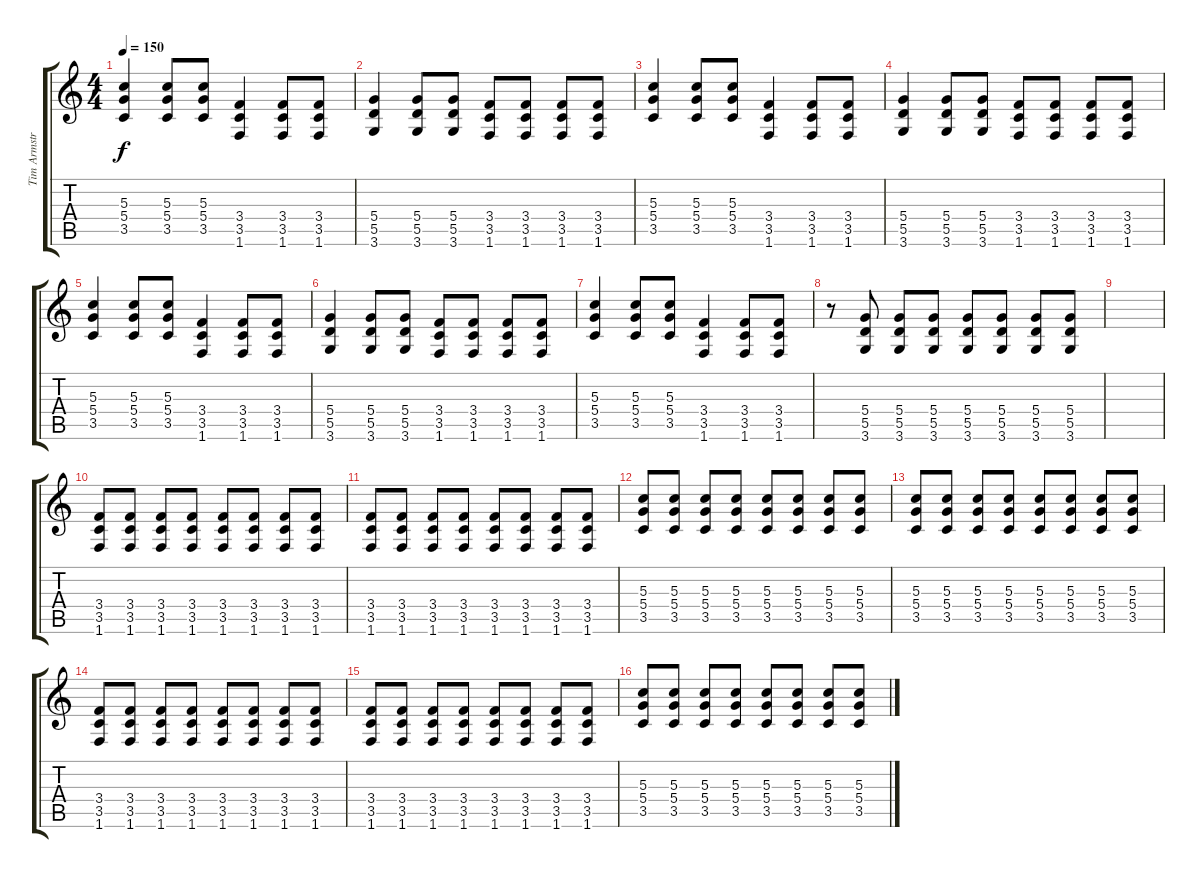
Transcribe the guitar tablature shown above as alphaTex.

\track ("Tim Armstrong" "Tim Armstr") {instrument distortionguitar}
\staff {score tabs}
\tuning (E4 B3 G3 D3 A2 E2) {hide}
\ts (4 4)
\tempo 150
\clef g2
\ks c
(5.3 5.4 3.5).4{dy f} (5.3 5.4 3.5).8 (5.3 5.4 3.5).8 (3.4 3.5 1.6).4 (3.4 3.5 1.6).8 (3.4 3.5 1.6).8 |
(5.4 5.5 3.6).4 (5.4 5.5 3.6).8 (5.4 5.5 3.6).8 (3.4 3.5 1.6).8 (3.4 3.5 1.6).8 (3.4 3.5 1.6).8 (3.4 3.5 1.6).8 |
(5.3 5.4 3.5).4 (5.3 5.4 3.5).8 (5.3 5.4 3.5).8 (3.4 3.5 1.6).4 (3.4 3.5 1.6).8 (3.4 3.5 1.6).8 |
(5.4 5.5 3.6).4 (5.4 5.5 3.6).8 (5.4 5.5 3.6).8 (3.4 3.5 1.6).8 (3.4 3.5 1.6).8 (3.4 3.5 1.6).8 (3.4 3.5 1.6).8 |
(5.3 5.4 3.5).4 (5.3 5.4 3.5).8 (5.3 5.4 3.5).8 (3.4 3.5 1.6).4 (3.4 3.5 1.6).8 (3.4 3.5 1.6).8 |
(5.4 5.5 3.6).4 (5.4 5.5 3.6).8 (5.4 5.5 3.6).8 (3.4 3.5 1.6).8 (3.4 3.5 1.6).8 (3.4 3.5 1.6).8 (3.4 3.5 1.6).8 |
(5.3 5.4 3.5).4 (5.3 5.4 3.5).8 (5.3 5.4 3.5).8 (3.4 3.5 1.6).4 (3.4 3.5 1.6).8 (3.4 3.5 1.6).8 |
r.8 (5.4 5.5 3.6).8 (5.4 5.5 3.6).8 (5.4 5.5 3.6).8 (5.4 5.5 3.6).8 (5.4 5.5 3.6).8 (5.4 5.5 3.6).8 (5.4 5.5 3.6).8 |
|
(3.4 3.5 1.6).8 (3.4 3.5 1.6).8 (3.4 3.5 1.6).8 (3.4 3.5 1.6).8 (3.4 3.5 1.6).8 (3.4 3.5 1.6).8 (3.4 3.5 1.6).8 (3.4 3.5 1.6).8 |
(3.4 3.5 1.6).8 (3.4 3.5 1.6).8 (3.4 3.5 1.6).8 (3.4 3.5 1.6).8 (3.4 3.5 1.6).8 (3.4 3.5 1.6).8 (3.4 3.5 1.6).8 (3.4 3.5 1.6).8 |
(5.3 5.4 3.5).8 (5.3 5.4 3.5).8 (5.3 5.4 3.5).8 (5.3 5.4 3.5).8 (5.3 5.4 3.5).8 (5.3 5.4 3.5).8 (5.3 5.4 3.5).8 (5.3 5.4 3.5).8 |
(5.3 5.4 3.5).8 (5.3 5.4 3.5).8 (5.3 5.4 3.5).8 (5.3 5.4 3.5).8 (5.3 5.4 3.5).8 (5.3 5.4 3.5).8 (5.3 5.4 3.5).8 (5.3 5.4 3.5).8 |
(3.4 3.5 1.6).8 (3.4 3.5 1.6).8 (3.4 3.5 1.6).8 (3.4 3.5 1.6).8 (3.4 3.5 1.6).8 (3.4 3.5 1.6).8 (3.4 3.5 1.6).8 (3.4 3.5 1.6).8 |
(3.4 3.5 1.6).8 (3.4 3.5 1.6).8 (3.4 3.5 1.6).8 (3.4 3.5 1.6).8 (3.4 3.5 1.6).8 (3.4 3.5 1.6).8 (3.4 3.5 1.6).8 (3.4 3.5 1.6).8 |
(5.3 5.4 3.5).8 (5.3 5.4 3.5).8 (5.3 5.4 3.5).8 (5.3 5.4 3.5).8 (5.3 5.4 3.5).8 (5.3 5.4 3.5).8 (5.3 5.4 3.5).8 (5.3 5.4 3.5).8
